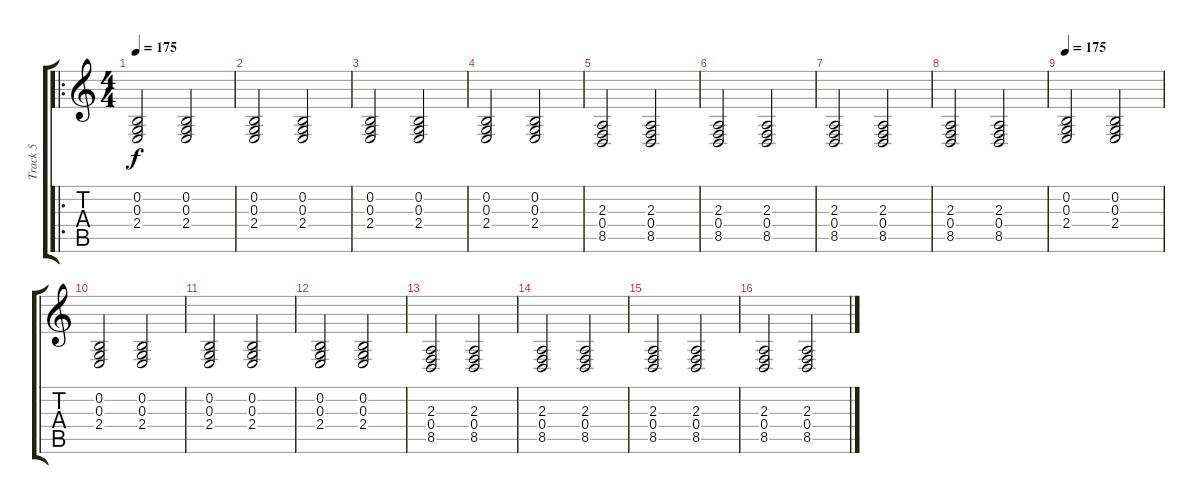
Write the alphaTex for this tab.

\track ("Track 5" "Track 5") {instrument brightacousticpiano}
\staff {score tabs}
\tuning (E4 B3 G3 D3 A2 E2) {hide}
\ro
\ts (4 4)
\tempo 175
\clef g2
\ks c
(0.2 0.3 2.4).2{dy f} (0.2 0.3 2.4).2 |
(0.2 0.3 2.4).2 (0.2 0.3 2.4).2 |
(0.2 0.3 2.4).2 (0.2 0.3 2.4).2 |
(0.2 0.3 2.4).2 (0.2 0.3 2.4).2 |
(2.3 0.4 8.5).2 (2.3 0.4 8.5).2 |
(2.3 0.4 8.5).2 (2.3 0.4 8.5).2 |
(2.3 0.4 8.5).2 (2.3 0.4 8.5).2 |
(2.3 0.4 8.5).2 (2.3 0.4 8.5).2 |
\tempo 175
(0.2 0.3 2.4).2 (0.2 0.3 2.4).2 |
(0.2 0.3 2.4).2 (0.2 0.3 2.4).2 |
(0.2 0.3 2.4).2 (0.2 0.3 2.4).2 |
(0.2 0.3 2.4).2 (0.2 0.3 2.4).2 |
(2.3 0.4 8.5).2 (2.3 0.4 8.5).2 |
(2.3 0.4 8.5).2 (2.3 0.4 8.5).2 |
(2.3 0.4 8.5).2 (2.3 0.4 8.5).2 |
(2.3 0.4 8.5).2 (2.3 0.4 8.5).2
